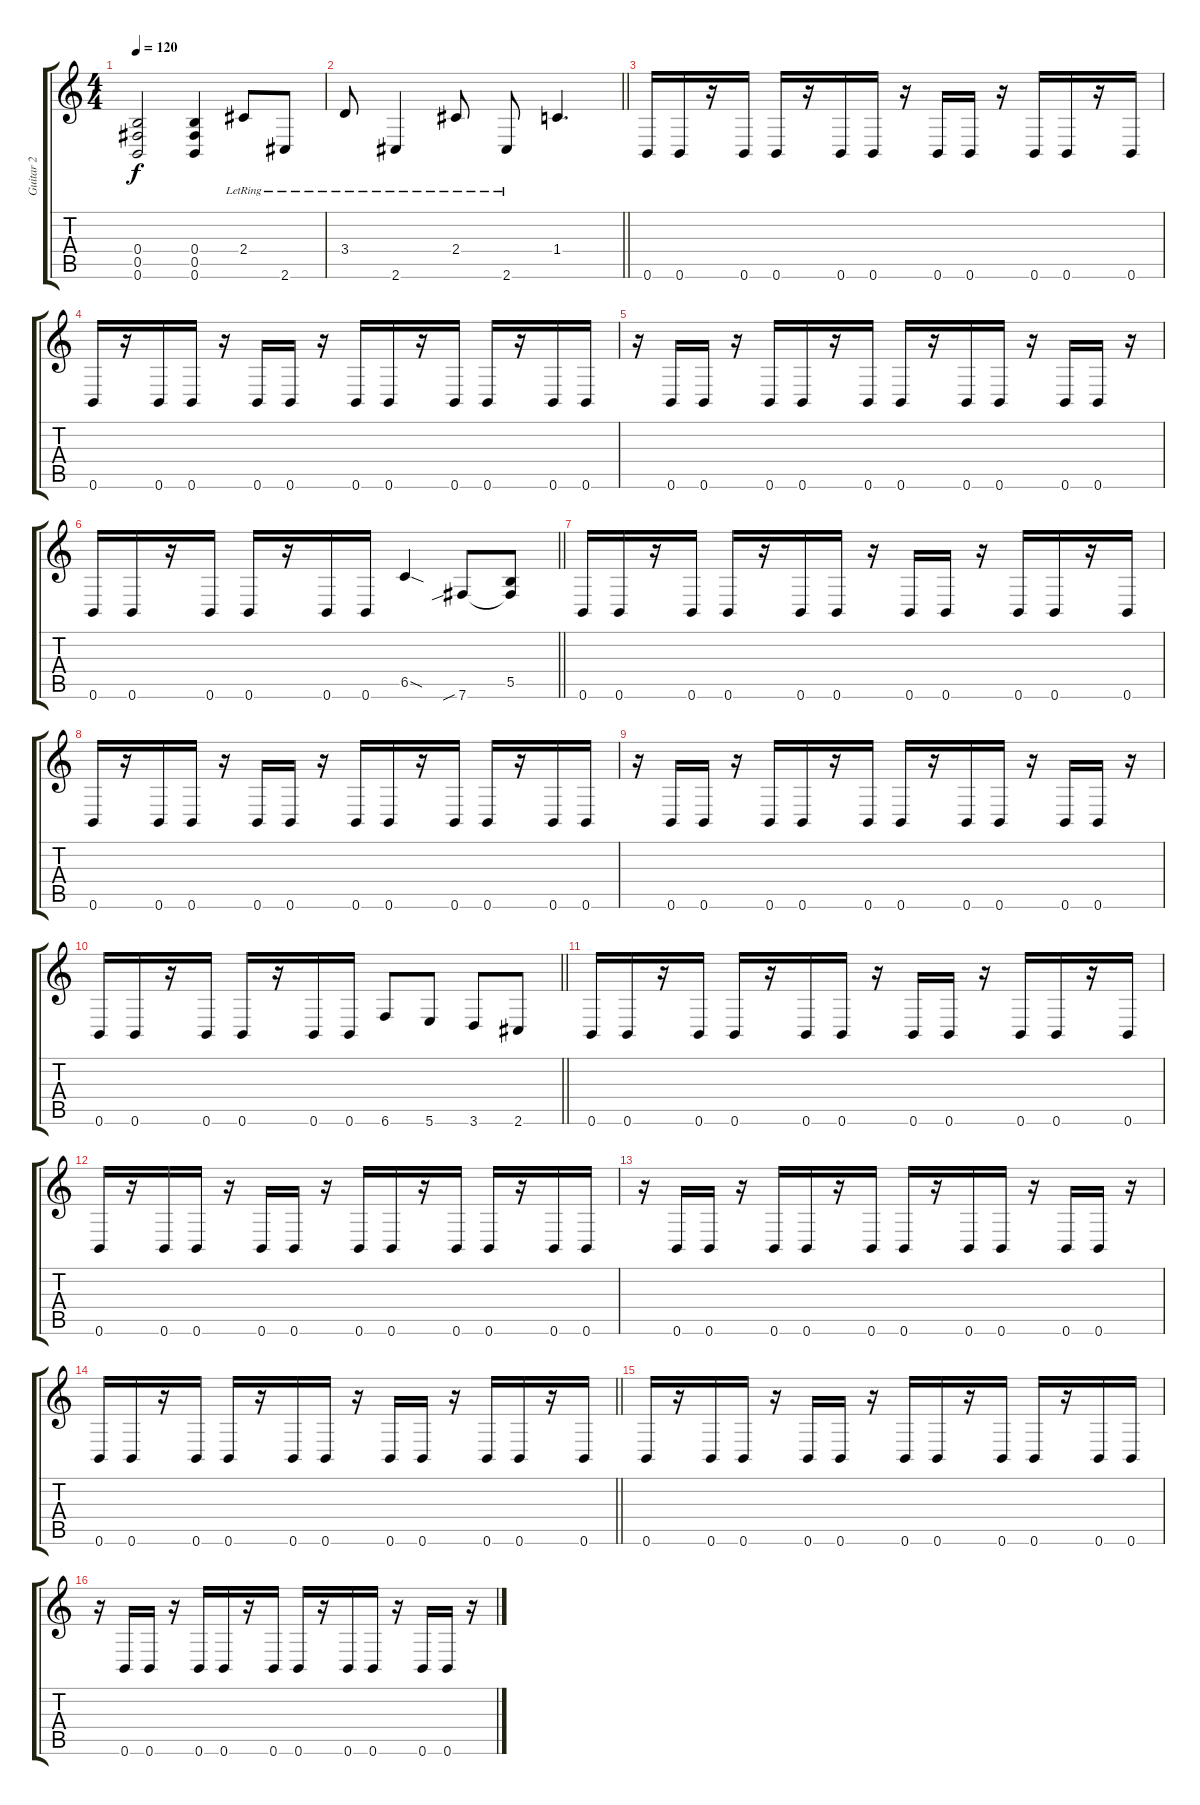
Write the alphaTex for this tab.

\track ("Guitar 2" "Guitar 2") {instrument distortionguitar}
\staff {score tabs}
\tuning (Db4 Ab3 E3 B2 Gb2 B1) {hide}
\ts (4 4)
\tempo 120
\clef g2
\ks c
(0.4 0.5 0.6).2{dy f} (0.4 0.5 0.6).4 2.4{lr}.8 2.6{lr}.8 |
\barLineRight lightlight
3.4{lr}.8 2.6{lr}.4 2.4{lr}.8 2.6{lr}.8 1.4.4{d} |
\section ("" "")
0.6.16 0.6.16 r.16 0.6.16 0.6.16 r.16 0.6.16 0.6.16 r.16 0.6.16 0.6.16 r.16 0.6.16 0.6.16 r.16 0.6.16 |
0.6.16 r.16 0.6.16 0.6.16 r.16 0.6.16 0.6.16 r.16 0.6.16 0.6.16 r.16 0.6.16 0.6.16 r.16 0.6.16 0.6.16 |
r.16 0.6.16 0.6.16 r.16 0.6.16 0.6.16 r.16 0.6.16 0.6.16 r.16 0.6.16 0.6.16 r.16 0.6.16 0.6.16 r.16 |
\barLineRight lightlight
0.6.16 0.6.16 r.16 0.6.16 0.6.16 r.16 0.6.16 0.6.16 6.5{sod}.4 7.6{sib}.8 (5.5 7.6{t}).8 |
0.6.16 0.6.16 r.16 0.6.16 0.6.16 r.16 0.6.16 0.6.16 r.16 0.6.16 0.6.16 r.16 0.6.16 0.6.16 r.16 0.6.16 |
0.6.16 r.16 0.6.16 0.6.16 r.16 0.6.16 0.6.16 r.16 0.6.16 0.6.16 r.16 0.6.16 0.6.16 r.16 0.6.16 0.6.16 |
r.16 0.6.16 0.6.16 r.16 0.6.16 0.6.16 r.16 0.6.16 0.6.16 r.16 0.6.16 0.6.16 r.16 0.6.16 0.6.16 r.16 |
\barLineRight lightlight
0.6.16 0.6.16 r.16 0.6.16 0.6.16 r.16 0.6.16 0.6.16 6.6.8 5.6.8 3.6.8 2.6.8 |
\section ("" "")
0.6.16 0.6.16 r.16 0.6.16 0.6.16 r.16 0.6.16 0.6.16 r.16 0.6.16 0.6.16 r.16 0.6.16 0.6.16 r.16 0.6.16 |
0.6.16 r.16 0.6.16 0.6.16 r.16 0.6.16 0.6.16 r.16 0.6.16 0.6.16 r.16 0.6.16 0.6.16 r.16 0.6.16 0.6.16 |
r.16 0.6.16 0.6.16 r.16 0.6.16 0.6.16 r.16 0.6.16 0.6.16 r.16 0.6.16 0.6.16 r.16 0.6.16 0.6.16 r.16 |
\barLineRight lightlight
0.6.16 0.6.16 r.16 0.6.16 0.6.16 r.16 0.6.16 0.6.16 r.16 0.6.16 0.6.16 r.16 0.6.16 0.6.16 r.16 0.6.16 |
0.6.16 r.16 0.6.16 0.6.16 r.16 0.6.16 0.6.16 r.16 0.6.16 0.6.16 r.16 0.6.16 0.6.16 r.16 0.6.16 0.6.16 |
r.16 0.6.16 0.6.16 r.16 0.6.16 0.6.16 r.16 0.6.16 0.6.16 r.16 0.6.16 0.6.16 r.16 0.6.16 0.6.16 r.16
